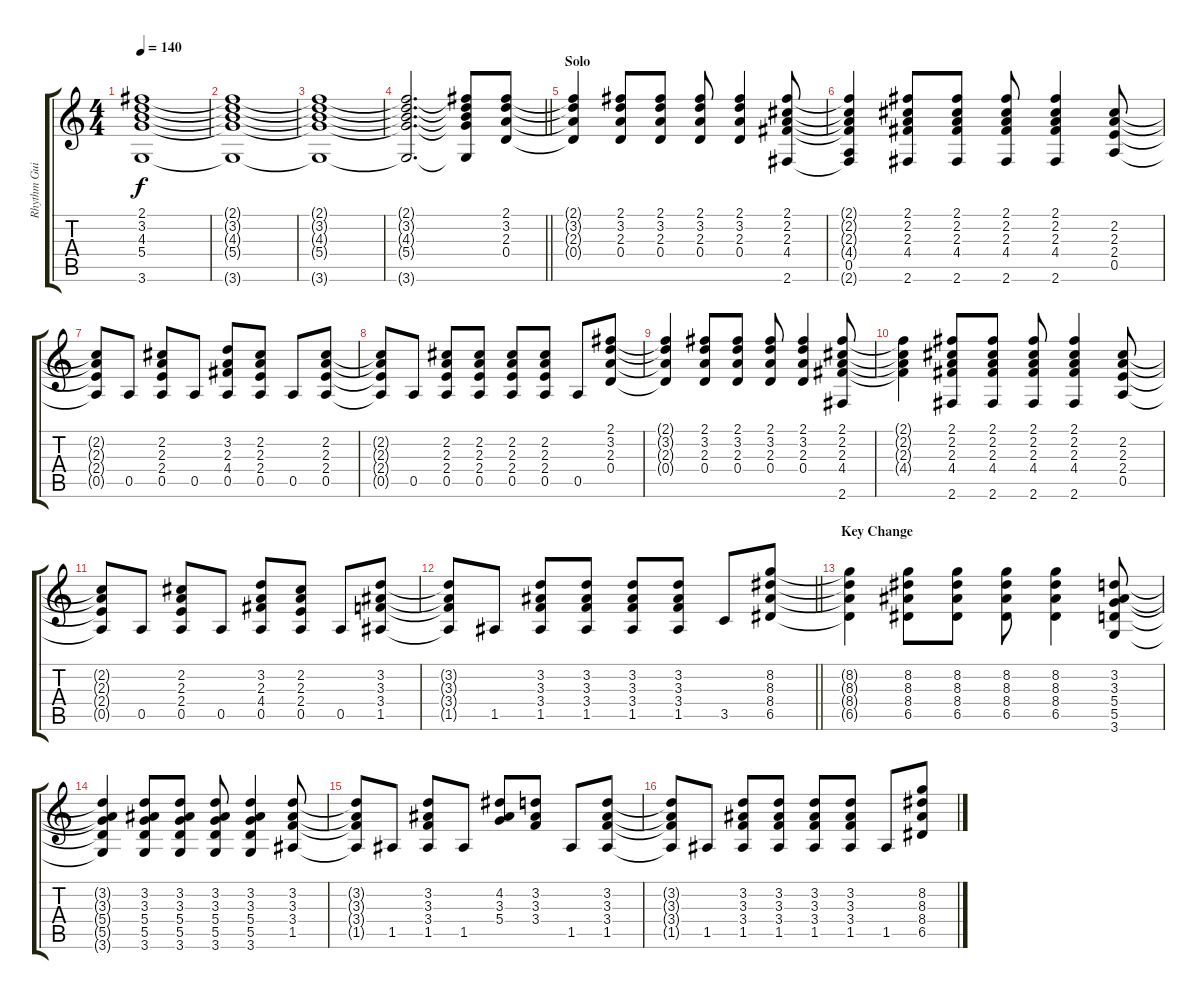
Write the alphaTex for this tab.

\track ("Rhythm Guitar" "Rhythm Gui") {instrument overdrivenguitar}
\staff {score tabs}
\tuning (E4 B3 G3 D3 A2 E2) {hide}
\ts (4 4)
\tempo 140
\clef g2
\ks c
(2.1{t} 3.2{t} 4.3{t} 5.4{t} 3.6{t}).1{dy f} |
(2.1{t} 3.2{t} 4.3{t} 5.4{t} 3.6{t}).1 |
(2.1{t} 3.2{t} 4.3{t} 5.4{t} 3.6{t}).1 |
\barLineRight lightlight
(2.1{t} 3.2{t} 4.3{t} 5.4{t} 3.6{t}).2{d} (2.1{t} 3.2{t} 4.3{t} 5.4{t} 3.6{t}).8 (2.1 3.2 2.3 0.4).8 |
\section ("" "Solo")
(2.1{t} 3.2{t} 2.3{t} 0.4{t}).4 (2.1 3.2 2.3 0.4).8 (2.1 3.2 2.3 0.4).8 (2.1 3.2 2.3 0.4).8 (2.1 3.2 2.3 0.4).4 (2.1 2.2 2.3 4.4 2.6).8 |
(2.1{t} 2.2{t} 2.3{t} 4.4{t} 0.5 2.6{t}).4 (2.1 2.2 2.3 4.4 2.6).8 (2.1 2.2 2.3 4.4 2.6).8 (2.1 2.2 2.3 4.4 2.6).8 (2.1 2.2 2.3 4.4 2.6).4 (2.2 2.3 2.4 0.5).8 |
(2.2{t} 2.3{t} 2.4{t} 0.5{t}).8 0.5.8 (2.2 2.3 2.4 0.5).8 0.5.8 (3.2 2.3 4.4 0.5).8 (2.2 2.3 2.4 0.5).8 0.5.8 (2.2 2.3 2.4 0.5).8 |
(2.2{t} 2.3{t} 2.4{t} 0.5{t}).8 0.5.8 (2.2 2.3 2.4 0.5).8 (2.2 2.3 2.4 0.5).8 (2.2 2.3 2.4 0.5).8 (2.2 2.3 2.4 0.5).8 0.5.8 (2.1 3.2 2.3 0.4).8 |
(2.1{t} 3.2{t} 2.3{t} 0.4{t}).4 (2.1 3.2 2.3 0.4).8 (2.1 3.2 2.3 0.4).8 (2.1 3.2 2.3 0.4).8 (2.1 3.2 2.3 0.4).4 (2.1 2.2 2.3 4.4 2.6).8 |
(2.1{t} 2.2{t} 2.3{t} 4.4{t}).4 (2.1 2.2 2.3 4.4 2.6).8 (2.1 2.2 2.3 4.4 2.6).8 (2.1 2.2 2.3 4.4 2.6).8 (2.1 2.2 2.3 4.4 2.6).4 (2.2 2.3 2.4 0.5).8 |
(2.2{t} 2.3{t} 2.4{t} 0.5{t}).8 0.5.8 (2.2 2.3 2.4 0.5).8 0.5.8 (3.2 2.3 4.4 0.5).8 (2.2 2.3 2.4 0.5).8 0.5.8 (3.2 3.3 3.4 1.5).8 |
\barLineRight lightlight
(3.2{t} 3.3{t} 3.4{t} 1.5{t}).8 1.5.8 (3.2 3.3 3.4 1.5).8 (3.2 3.3 3.4 1.5).8 (3.2 3.3 3.4 1.5).8 (3.2 3.3 3.4 1.5).8 3.5.8 (8.2 8.3 8.4 6.5).8 |
\section ("" "Key Change")
(8.2{t} 8.3{t} 8.4{t} 6.5{t}).4 (8.2 8.3 8.4 6.5).8 (8.2 8.3 8.4 6.5).8 (8.2 8.3 8.4 6.5).8 (8.2 8.3 8.4 6.5).4 (3.2 3.3 5.4 5.5 3.6).8 |
(3.2{t} 3.3{t} 5.4{t} 5.5{t} 3.6{t}).4 (3.2 3.3 5.4 5.5 3.6).8 (3.2 3.3 5.4 5.5 3.6).8 (3.2 3.3 5.4 5.5 3.6).8 (3.2 3.3 5.4 5.5 3.6).4 (3.2 3.3 3.4 1.5).8 |
(3.2{t} 3.3{t} 3.4{t} 1.5{t}).8 1.5.8 (3.2 3.3 3.4 1.5).8 1.5.8 (4.2 3.3 5.4).8 (3.2 3.3 3.4).8 1.5.8 (3.2 3.3 3.4 1.5).8 |
(3.2{t} 3.3{t} 3.4{t} 1.5{t}).8 1.5.8 (3.2 3.3 3.4 1.5).8 (3.2 3.3 3.4 1.5).8 (3.2 3.3 3.4 1.5).8 (3.2 3.3 3.4 1.5).8 1.5.8 (8.2 8.3 8.4 6.5).8
